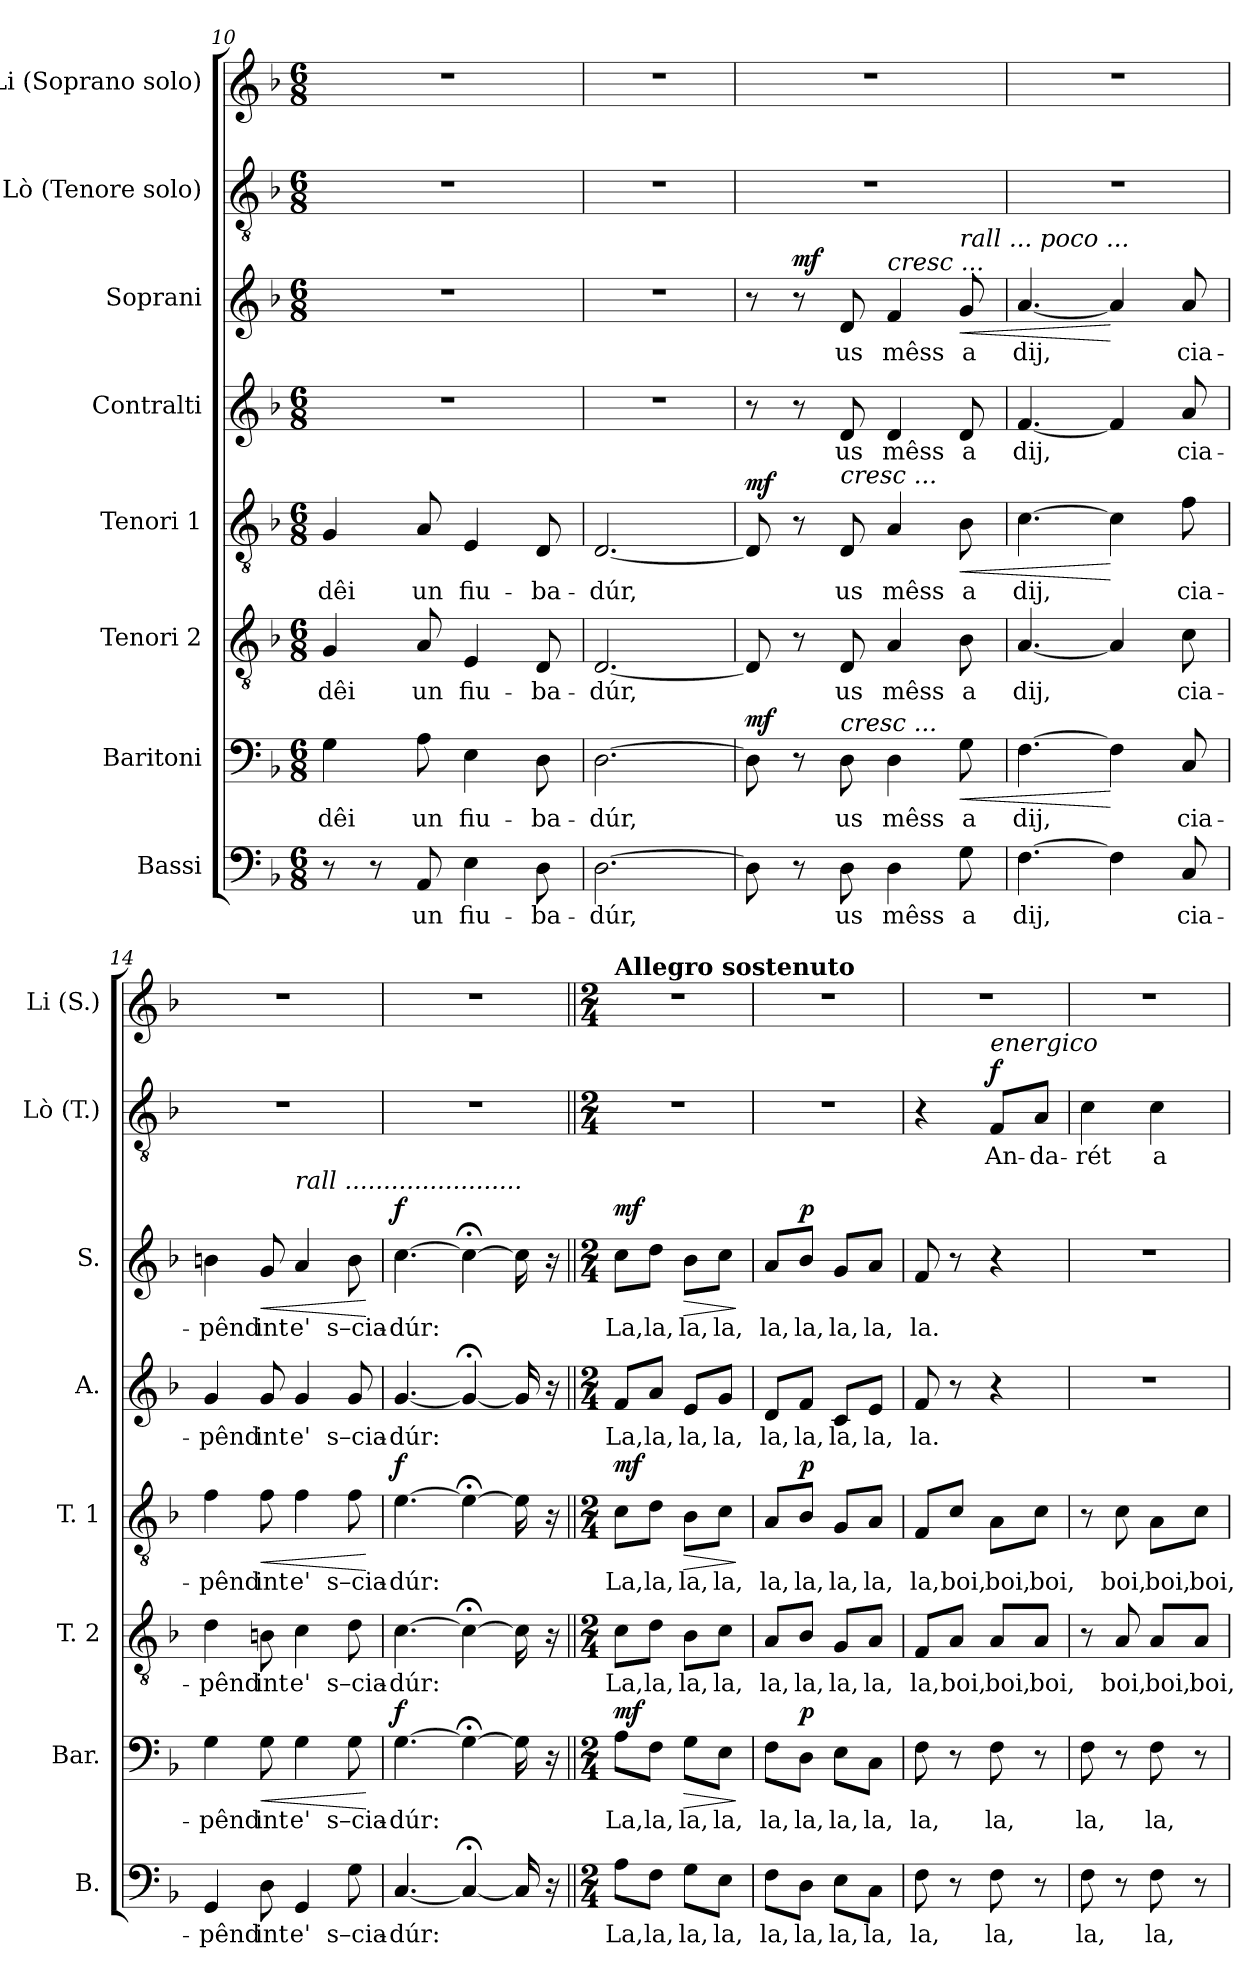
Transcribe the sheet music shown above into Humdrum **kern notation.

**kern	**text	**kern	**text	**dynam	**kern	**text	**kern	**text	**dynam	**kern	**text	**kern	**text	**dynam	**kern	**text	**dynam	**kern
*part8	*part8	*part7	*part7	*part7	*part6	*part6	*part5	*part5	*part5	*part4	*part4	*part3	*part3	*part3	*part2	*part2	*part2	*part1
*staff8	*staff8	*staff7	*staff7	*staff7	*staff6	*staff6	*staff5	*staff5	*staff5	*staff4	*staff4	*staff3	*staff3	*staff3	*staff2	*staff2	*staff2	*staff1
*I"Bassi	*	*I"Baritoni	*	*	*I"Tenori 2	*	*I"Tenori 1	*	*	*I"Contralti	*	*I"Soprani	*	*	*I"Lò (Tenore solo)	*	*	*I"Li (Soprano solo)
*I'B.	*	*I'Bar.	*	*	*I'T. 2	*	*I'T. 1	*	*	*I'A.	*	*I'S.	*	*	*I'Lò (T.)	*	*	*I'Li (S.)
*clefF4	*	*clefF4	*	*	*clefGv2	*	*clefGv2	*	*	*clefG2	*	*clefG2	*	*	*clefGv2	*	*	*clefG2
*k[b-]	*	*k[b-]	*	*	*k[b-]	*	*k[b-]	*	*	*k[b-]	*	*k[b-]	*	*	*k[b-]	*	*	*k[b-]
*M6/8	*	*M6/8	*	*	*M6/8	*	*M6/8	*	*	*M6/8	*	*M6/8	*	*	*M6/8	*	*	*M6/8
=10	=10	=10	=10	=10	=10	=10	=10	=10	=10	=10	=10	=10	=10	=10	=10	=10	=10	=10
!	!	!	!LO:LY:b	!	!	!LO:LY:b	!	!LO:LY:b	!	!	!	!	!	!	!	!	!	!
8r	.	4G\	dêi	.	4G/	dêi	4G/	dêi	.	2.r	.	2.r	.	.	2.r	.	.	2.r
8r	.	.	.	.	.	.	.	.	.	.	.	.	.	.	.	.	.	.
!	!LO:LY:b	!	!LO:LY:b	!	!	!LO:LY:b	!	!LO:LY:b	!	!	!	!	!	!	!	!	!	!
8AA/	un	8A\	un	.	8A/	un	8A/	un	.	.	.	.	.	.	.	.	.	.
!	!LO:LY:b	!	!LO:LY:b	!	!	!LO:LY:b	!	!LO:LY:b	!	!	!	!	!	!	!	!	!	!
4E\	fiu-	4E\	fiu-	.	4E/	fiu-	4E/	fiu-	.	.	.	.	.	.	.	.	.	.
!	!LO:LY:b	!	!LO:LY:b	!	!	!LO:LY:b	!	!LO:LY:b	!	!	!	!	!	!	!	!	!	!
8D\	-ba-	8D\	-ba-	.	8D/	-ba-	8D/	-ba-	.	.	.	.	.	.	.	.	.	.
=11	=11	=11	=11	=11	=11	=11	=11	=11	=11	=11	=11	=11	=11	=11	=11	=11	=11	=11
!	!LO:LY:b	!	!LO:LY:b	!	!	!LO:LY:b	!	!LO:LY:b	!	!	!	!	!	!	!	!	!	!
[2.D\	-dúr,	[2.D\	-dúr,	.	[2.D/	-dúr,	[2.D/	-dúr,	.	2.r	.	2.r	.	.	2.r	.	.	2.r
=12	=12	=12	=12	=12	=12	=12	=12	=12	=12	=12	=12	=12	=12	=12	=12	=12	=12	=12
!	!	!	!	!LO:DY:a	!	!	!	!	!LO:DY:a	!	!	!	!	!	!	!	!	!
8D\]	.	8D\]	.	mf	8D/]	.	8D/]	.	mf	8r	.	8r	.	.	2.r	.	.	2.r
!	!	!	!	!	!	!	!	!	!	!	!	!	!	!LO:DY:a	!	!	!	!
8r	.	8r	.	.	8r	.	8r	.	.	8r	.	8r	.	mf	.	.	.	.
!	!	!	!	!	!	!	!LO:TX:a:i:t=cresc ...	!	!	!	!	!	!	!	!	!	!	!
!	!	!LO:TX:a:i:t=cresc ...	!	!	!	!	!	!	!	!	!	!	!	!	!	!	!	!
!	!LO:LY:b	!	!LO:LY:b	!	!	!LO:LY:b	!	!LO:LY:b	!	!	!LO:LY:b	!	!LO:LY:b	!	!	!	!	!
8D\	us	8D\	us	.	8D/	us	8D/	us	.	8d/	us	8d/	us	.	.	.	.	.
!	!	!	!	!	!	!	!	!	!	!	!	!LO:TX:a:i:t=cresc ...	!	!	!	!	!	!
!	!LO:LY:b	!	!LO:LY:b	!	!	!LO:LY:b	!	!LO:LY:b	!	!	!LO:LY:b	!	!LO:LY:b	!	!	!	!	!
4D\	mêss	4D\	mêss	.	4A/	mêss	4A/	mêss	.	4d/	mêss	4f/	mêss	.	.	.	.	.
!	!	!	!	!	!	!	!	!	!	!	!	!LO:TX:a:i:t=rall ... poco ...	!	!	!	!	!	!
!	!LO:LY:b	!	!LO:LY:b	!LO:HP:b	!	!LO:LY:b	!	!LO:LY:b	!LO:HP:b	!	!LO:LY:b	!	!LO:LY:b	!LO:HP:b	!	!	!	!
8G\	a	8G\	a	<	8B-\	a	8B-\	a	<	8d/	a	8g/	a	<	.	.	.	.
!!LO:PB:g=z
=13	=13	=13	=13	=13	=13	=13	=13	=13	=13	=13	=13	=13	=13	=13	=13	=13	=13	=13
!	!LO:LY:b	!	!LO:LY:b	!	!	!LO:LY:b	!	!LO:LY:b	!	!	!LO:LY:b	!	!LO:LY:b	!	!	!	!	!
[4.F\	dij,	[4.F\	dij,	.	[4.A/	dij,	[4.c\	dij,	.	[4.f/	dij,	[4.a/	dij,	.	2.r	.	.	2.r
4F\]	.	4F\]	.	[	4A/]	.	4c\]	.	[	4f/]	.	4a/]	.	[	.	.	.	.
!	!LO:LY:b	!	!LO:LY:b	!	!	!LO:LY:b	!	!LO:LY:b	!	!	!LO:LY:b	!	!LO:LY:b	!	!	!	!	!
8C/	cia-	8C/	cia-	.	8c\	cia-	8f\	cia-	.	8a/	cia-	8a/	cia-	.	.	.	.	.
=14	=14	=14	=14	=14	=14	=14	=14	=14	=14	=14	=14	=14	=14	=14	=14	=14	=14	=14
!	!LO:LY:b	!	!LO:LY:b	!	!	!LO:LY:b	!	!LO:LY:b	!	!	!LO:LY:b	!	!LO:LY:b	!	!	!	!	!
4GG/	-pênd	4G\	-pênd	.	4d\	-pênd	4f\	-pênd	.	4g/	-pênd	4bn\	-pênd	.	2.r	.	.	2.r
!	!LO:LY:b	!	!LO:LY:b	!LO:HP:b	!	!LO:LY:b	!	!LO:LY:b	!LO:HP:b	!	!LO:LY:b	!	!LO:LY:b	!LO:HP:b	!	!	!	!
8D\	int	8G\	int	<	8Bn\	int	8f\	int	<	8g/	int	8g/	int	<	.	.	.	.
!	!	!	!	!	!	!	!	!	!	!	!	!LO:TX:a:i:t=rall .......................	!	!	!	!	!	!
!	!LO:LY:b	!	!LO:LY:b	!	!	!LO:LY:b	!	!LO:LY:b	!	!	!LO:LY:b	!	!LO:LY:b	!	!	!	!	!
4GG/	e'	4G\	e'	.	4c\	e'	4f\	e'	.	4g/	e'	4a/	e'	.	.	.	.	.
!	!LO:LY:b	!	!LO:LY:b	!	!	!LO:LY:b	!	!LO:LY:b	!	!	!LO:LY:b	!	!LO:LY:b	!	!	!	!	!
8G\	s–cia-	8G\	s–cia-	.	8d\	s–cia-	8f\	s–cia-	.	8g/	s–cia-	8b\	s–cia-	.	.	.	.	.
.	.	.	.	[	.	.	.	.	[	.	.	.	.	[	.	.	.	.
=15	=15	=15	=15	=15	=15	=15	=15	=15	=15	=15	=15	=15	=15	=15	=15	=15	=15	=15
!	!LO:LY:b	!	!LO:LY:b	!LO:DY:a	!	!LO:LY:b	!	!LO:LY:b	!LO:DY:a	!	!LO:LY:b	!	!LO:LY:b	!LO:DY:a	!	!	!	!
[4.C/	-dúr:	[4.G\	-dúr:	f	[4.c\	-dúr:	[4.e\	-dúr:	f	[4.g/	-dúr:	[4.cc\	-dúr:	f	2.r	.	.	2.r
4C;</_	.	4G;<\_	.	.	4c;<\_	.	4e;<\_	.	.	4g;</_	.	4cc;<\_	.	.	.	.	.	.
16C/]	.	16G\]	.	.	16c\]	.	16e\]	.	.	16g/]	.	16cc\]	.	.	.	.	.	.
16r	.	16r	.	.	16r	.	16r	.	.	16r	.	16r	.	.	.	.	.	.
=16||	=16||	=16||	=16||	=16||	=16||	=16||	=16||	=16||	=16||	=16||	=16||	=16||	=16||	=16||	=16||	=16||	=16||	=16||
*M2/4	*	*M2/4	*	*	*M2/4	*	*M2/4	*	*	*M2/4	*	*M2/4	*	*	*M2/4	*	*	*M2/4
!	!	!	!	!	!	!	!	!	!	!	!	!	!	!	!	!	!	!LO:TX:a:B:t=Allegro sostenuto
!	!LO:LY:b	!	!LO:LY:b	!LO:DY:a	!	!LO:LY:b	!	!LO:LY:b	!LO:DY:a	!	!LO:LY:b	!	!LO:LY:b	!LO:DY:a	!	!	!	!
8A\L	La,	8A\L	La,	mf	8c\L	La,	8c\L	La,	mf	8f/L	La,	8cc\L	La,	mf	2r	.	.	2r
!	!LO:LY:b	!	!LO:LY:b	!	!	!LO:LY:b	!	!LO:LY:b	!	!	!LO:LY:b	!	!LO:LY:b	!	!	!	!	!
8F\J	la,	8F\J	la,	.	8d\J	la,	8d\J	la,	.	8a/J	la,	8dd\J	la,	.	.	.	.	.
!	!LO:LY:b	!	!LO:LY:b	!LO:HP:b	!	!LO:LY:b	!	!LO:LY:b	!LO:HP:b	!	!LO:LY:b	!	!LO:LY:b	!LO:HP:b	!	!	!	!
8G\L	la,	8G\L	la,	>	8B-\L	la,	8B-\L	la,	>	8e/L	la,	8b-\L	la,	>	.	.	.	.
!	!LO:LY:b	!	!LO:LY:b	!	!	!LO:LY:b	!	!LO:LY:b	!	!	!LO:LY:b	!	!LO:LY:b	!	!	!	!	!
8E\J	la,	8E\J	la,	.	8c\J	la,	8c\J	la,	.	8g/J	la,	8cc\J	la,	.	.	.	.	.
.	.	.	.	]	.	.	.	.	]	.	.	.	.	]	.	.	.	.
=17	=17	=17	=17	=17	=17	=17	=17	=17	=17	=17	=17	=17	=17	=17	=17	=17	=17	=17
!	!LO:LY:b	!	!LO:LY:b	!	!	!LO:LY:b	!	!LO:LY:b	!	!	!LO:LY:b	!	!LO:LY:b	!	!	!	!	!
8F\L	la,	8F\L	la,	.	8A/L	la,	8A/L	la,	.	8d/L	la,	8a/L	la,	.	2r	.	.	2r
!	!LO:LY:b	!	!LO:LY:b	!LO:DY:a	!	!LO:LY:b	!	!LO:LY:b	!LO:DY:a	!	!LO:LY:b	!	!LO:LY:b	!LO:DY:a	!	!	!	!
8D\J	la,	8D\J	la,	p	8B-/J	la,	8B-/J	la,	p	8f/J	la,	8b-/J	la,	p	.	.	.	.
!	!LO:LY:b	!	!LO:LY:b	!	!	!LO:LY:b	!	!LO:LY:b	!	!	!LO:LY:b	!	!LO:LY:b	!	!	!	!	!
8E\L	la,	8E\L	la,	.	8G/L	la,	8G/L	la,	.	8c/L	la,	8g/L	la,	.	.	.	.	.
!	!LO:LY:b	!	!LO:LY:b	!	!	!LO:LY:b	!	!LO:LY:b	!	!	!LO:LY:b	!	!LO:LY:b	!	!	!	!	!
8C\J	la,	8C\J	la,	.	8A/J	la,	8A/J	la,	.	8e/J	la,	8a/J	la,	.	.	.	.	.
!!LO:PB:g=z
=18	=18	=18	=18	=18	=18	=18	=18	=18	=18	=18	=18	=18	=18	=18	=18	=18	=18	=18
!	!LO:LY:b	!	!LO:LY:b	!	!	!LO:LY:b	!	!LO:LY:b	!	!	!LO:LY:b	!	!LO:LY:b	!	!	!	!	!
8F\	la,	8F\	la,	.	8F/L	la,	8F/L	la,	.	8f/	la.	8f/	la.	.	4r	.	.	2r
!	!	!	!	!	!	!LO:LY:b	!	!LO:LY:b	!	!	!	!	!	!	!	!	!	!
8r	.	8r	.	.	8A/J	boi,	8c/J	boi,	.	8r	.	8r	.	.	.	.	.	.
!	!	!	!	!	!	!	!	!	!	!	!	!	!	!	!LO:TX:a:i:t=energico	!	!	!
!	!LO:LY:b	!	!LO:LY:b	!	!	!LO:LY:b	!	!LO:LY:b	!	!	!	!	!	!	!	!LO:LY:b	!LO:DY:a	!
8F\	la,	8F\	la,	.	8A/L	boi,	8A\L	boi,	.	4r	.	4r	.	.	8F/L	An-	f	.
!	!	!	!	!	!	!LO:LY:b	!	!LO:LY:b	!	!	!	!	!	!	!	!LO:LY:b	!	!
8r	.	8r	.	.	8A/J	boi,	8c\J	boi,	.	.	.	.	.	.	8A/J	-da-	.	.
=19	=19	=19	=19	=19	=19	=19	=19	=19	=19	=19	=19	=19	=19	=19	=19	=19	=19	=19
!	!LO:LY:b	!	!LO:LY:b	!	!	!	!	!	!	!	!	!	!	!	!	!LO:LY:b	!	!
8F\	la,	8F\	la,	.	8r	.	8r	.	.	2r	.	2r	.	.	4c\	-rét	.	2r
!	!	!	!	!	!	!LO:LY:b	!	!LO:LY:b	!	!	!	!	!	!	!	!	!	!
8r	.	8r	.	.	8A/	boi,	8c\	boi,	.	.	.	.	.	.	.	.	.	.
!	!LO:LY:b	!	!LO:LY:b	!	!	!LO:LY:b	!	!LO:LY:b	!	!	!	!	!	!	!	!LO:LY:b	!	!
8F\	la,	8F\	la,	.	8A/L	boi,	8A\L	boi,	.	.	.	.	.	.	4c\	a	.	.
!	!	!	!	!	!	!LO:LY:b	!	!LO:LY:b	!	!	!	!	!	!	!	!	!	!
8r	.	8r	.	.	8A/J	boi,	8c\J	boi,	.	.	.	.	.	.	.	.	.	.
=	=	=	=	=	=	=	=	=	=	=	=	=	=	=	=	=	=	=
*-	*-	*-	*-	*-	*-	*-	*-	*-	*-	*-	*-	*-	*-	*-	*-	*-	*-	*-
